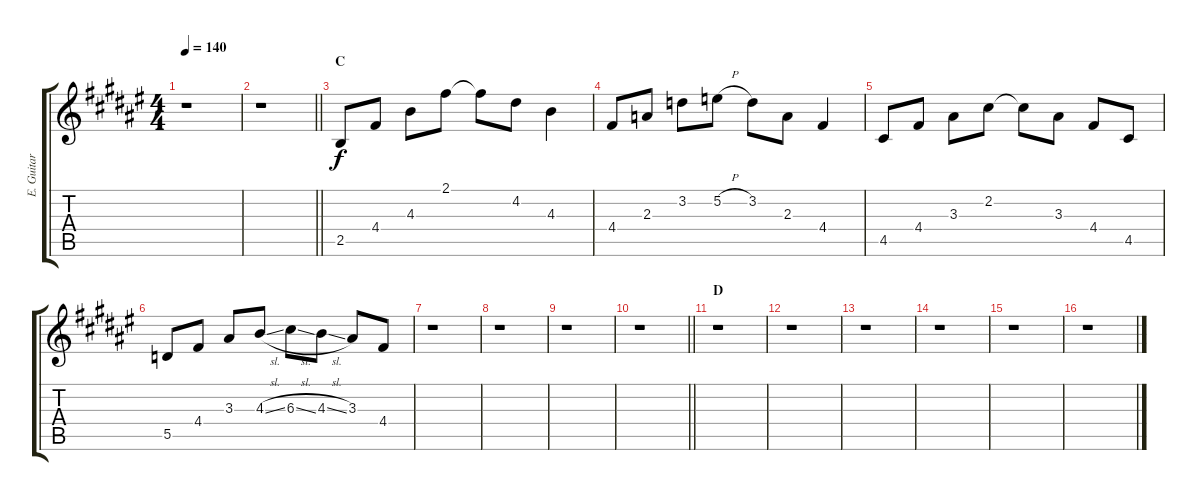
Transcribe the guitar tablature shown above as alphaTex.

\track ("E. Guitar II" "E. Guitar ") {instrument overdrivenguitar}
\staff {score tabs}
\tuning (E4 B3 G3 D3 A2 E2) {hide}
\ts (4 4)
\tempo 140
\clef g2
\ks f#
r.1{dy f} |
\barLineRight lightlight
r.1 |
\section ("" "C")
2.5.8 4.4.8 4.3.8 2.1.8 2.1{t}.8 4.2.8 4.3.4 |
4.4.8 2.3.8 3.2.8 5.2{h}.8 3.2.8 2.3.8 4.4.4 |
4.5.8 4.4.8 3.3.8 2.2.8 2.2{t}.8 3.3.8 4.4.8 4.5.8 |
5.5.8 4.4.8 3.3.8 4.3{sl}.8 6.3{sl}.8 4.3{sl}.8 3.3.8 4.4.8 |
r.1 |
r.1 |
r.1 |
\barLineRight lightlight
r.1 |
\section ("" "D")
r.1 |
r.1 |
r.1 |
r.1 |
r.1 |
r.1
